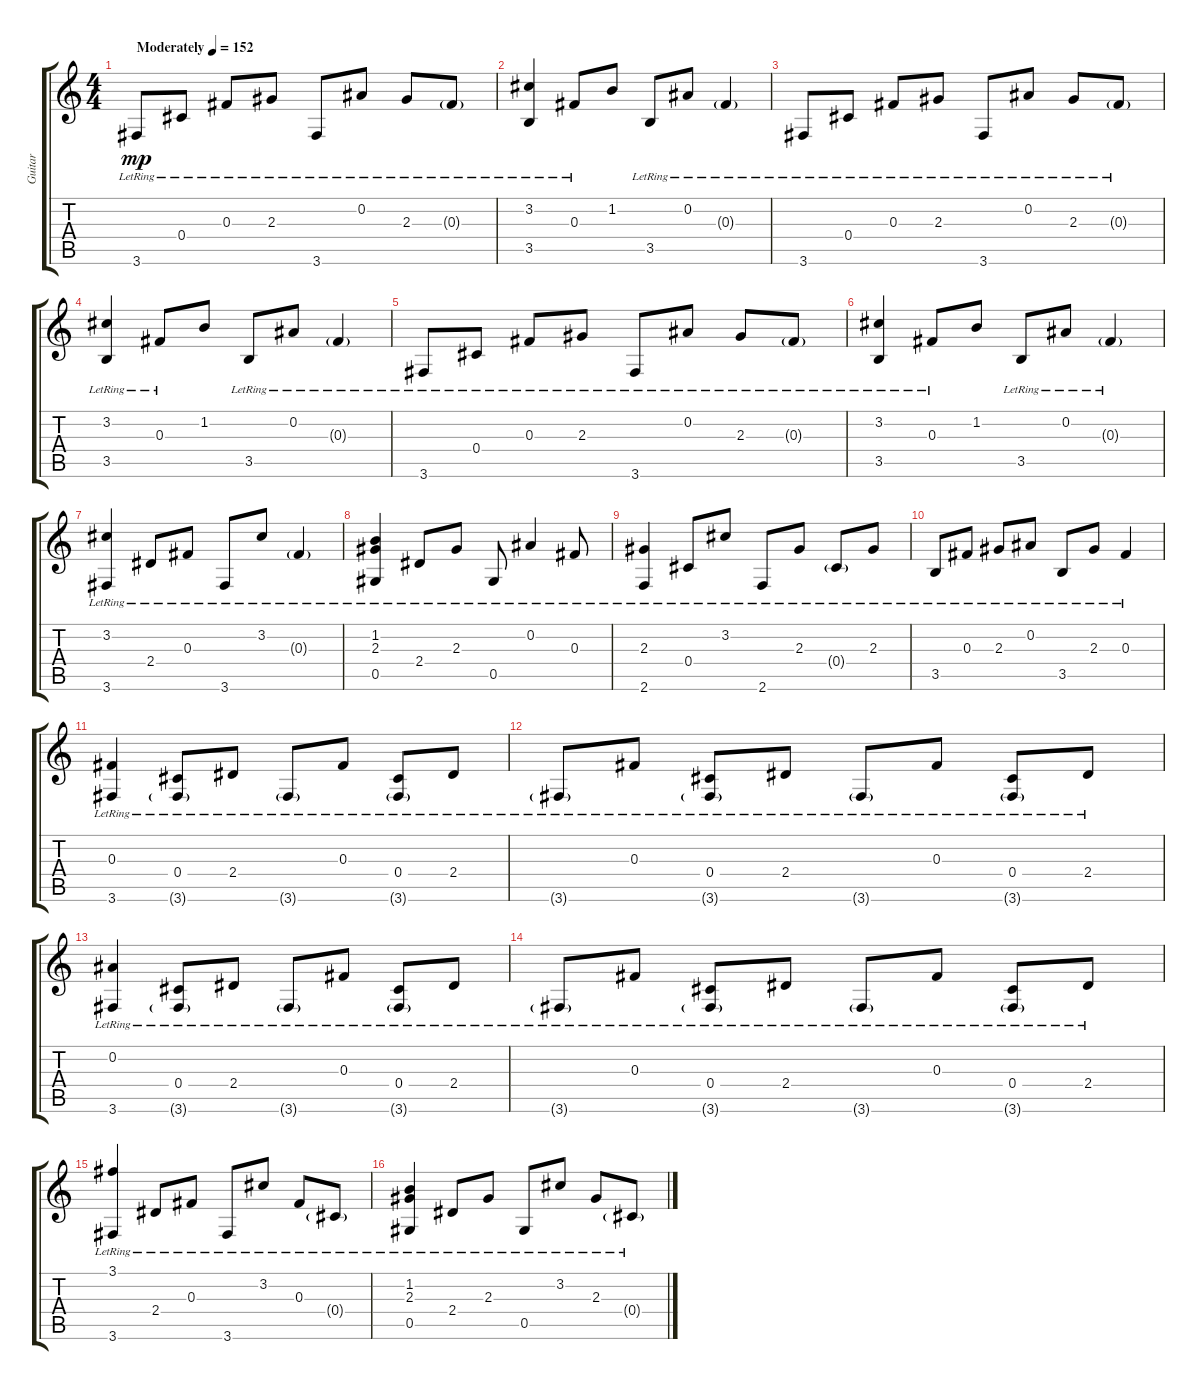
\track ("Guitar" "Guitar") {instrument acousticguitarnylon}
\staff {score tabs}
\tuning (Eb4 Bb3 Gb3 Db3 Ab2 Eb2) {hide}
\ts (4 4)
\tempo (152 "Moderately")
\clef g2
\ks c
3.6{lr}.8{dy mp instrument acousticguitarnylon} 0.4{lr}.8 0.3{lr}.8 2.3{lr}.8 3.6{lr}.8 0.2{lr}.8 2.3{lr}.8 0.3{g lr}.8 |
(3.2{lr} 3.5{lr}).4 0.3{lr}.8 1.2.8 3.5{lr}.8 0.2{lr}.8 0.3{g lr}.4 |
3.6{lr}.8 0.4{lr}.8 0.3{lr}.8 2.3{lr}.8 3.6{lr}.8 0.2{lr}.8 2.3{lr}.8 0.3{g lr}.8 |
(3.2{lr} 3.5{lr}).4 0.3{lr}.8 1.2.8 3.5{lr}.8 0.2{lr}.8 0.3{g lr}.4 |
3.6{lr}.8 0.4{lr}.8 0.3{lr}.8 2.3{lr}.8 3.6{lr}.8 0.2{lr}.8 2.3{lr}.8 0.3{g lr}.8 |
(3.2{lr} 3.5{lr}).4 0.3{lr}.8 1.2.8 3.5{lr}.8 0.2{lr}.8 0.3{g lr}.4 |
(3.2{lr} 3.6{lr}).4 2.4{lr}.8 0.3{lr}.8 3.6{lr}.8 3.2{lr}.8 0.3{g lr}.4 |
(1.2{lr} 2.3{lr} 0.5{lr}).4 2.4{lr}.8 2.3{lr}.8 0.5{lr}.8 0.2{lr}.4 0.3{lr}.8 |
(2.3{lr} 2.6{lr}).4 0.4{lr}.8 3.2{lr}.8 2.6{lr}.8 2.3{lr}.8 0.4{g lr}.8 2.3{lr}.8 |
3.5{lr}.8 0.3{lr}.8 2.3{lr}.8 0.2{lr}.8 3.5{lr}.8 2.3{lr}.8 0.3{lr}.4 |
(0.3{lr} 3.6{lr}).4 (0.4{lr} 3.6{g lr}).8 2.4{lr}.8 3.6{g lr}.8 0.3{lr}.8 (0.4{lr} 3.6{g lr}).8 2.4{lr}.8 |
3.6{g lr}.8 0.3{lr}.8 (0.4{lr} 3.6{g lr}).8 2.4{lr}.8 3.6{g lr}.8 0.3{lr}.8 (0.4{lr} 3.6{g lr}).8 2.4{lr}.8 |
(0.2{lr} 3.6{lr}).4 (0.4{lr} 3.6{g lr}).8 2.4{lr}.8 3.6{g lr}.8 0.3{lr}.8 (0.4{lr} 3.6{g lr}).8 2.4{lr}.8 |
3.6{g lr}.8 0.3{lr}.8 (0.4{lr} 3.6{g lr}).8 2.4{lr}.8 3.6{g lr}.8 0.3{lr}.8 (0.4{lr} 3.6{g lr}).8 2.4{lr}.8 |
(3.1{lr} 3.6{lr}).4 2.4{lr}.8 0.3{lr}.8 3.6{lr}.8 3.2{lr}.8 0.3{lr}.8 0.4{g lr}.8 |
(1.2{lr} 2.3{lr} 0.5{lr}).4 2.4{lr}.8 2.3{lr}.8 0.5{lr}.8 3.2{lr}.8 2.3{lr}.8 0.4{g lr}.8
